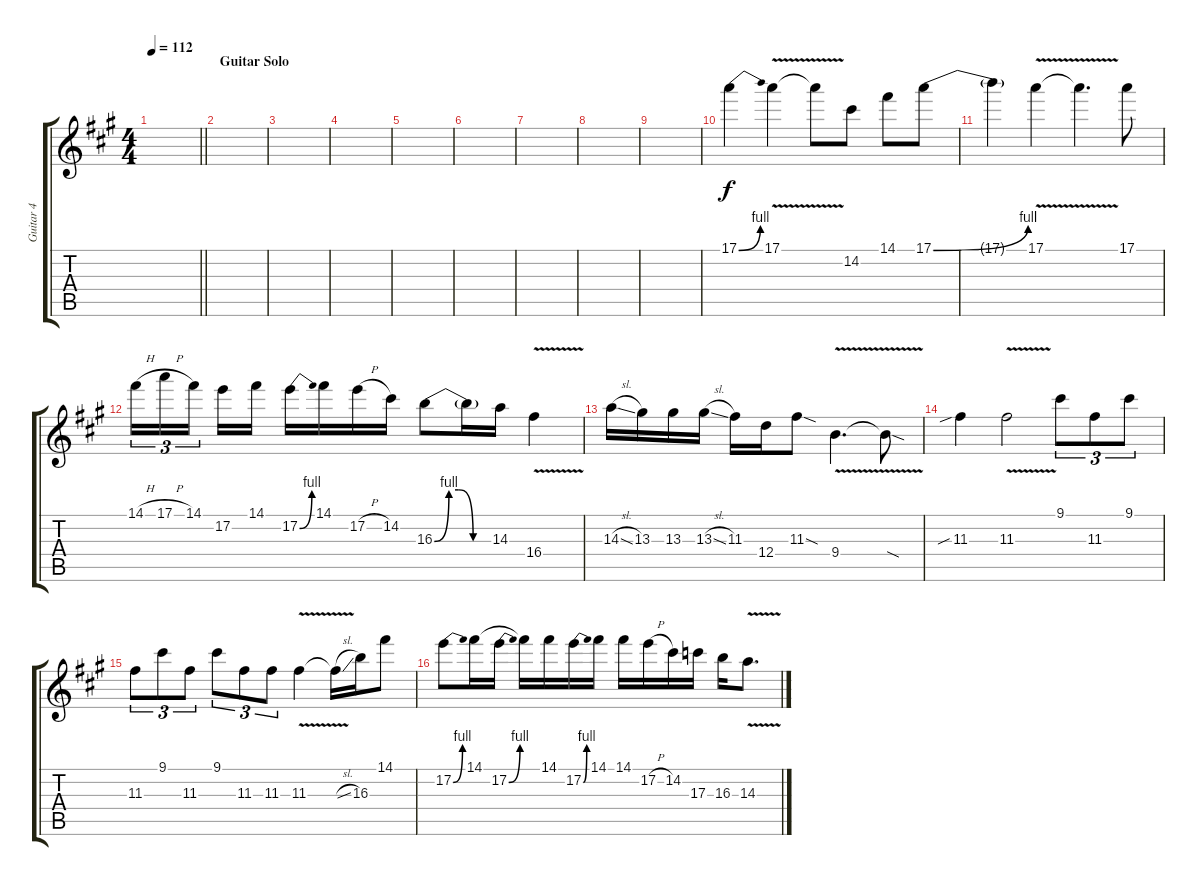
\track ("Guitar 4" "Guitar 4") {instrument distortionguitar}
\staff {score tabs}
\tuning (E4 B3 G3 D3 A2 E2) {hide}
\ts (4 4)
\tempo 112
\clef g2
\barLineRight lightlight
\ks a
|
\section ("" "Guitar Solo")
|
|
|
|
|
|
|
|
17.1{be (bend 0 0 60 4)}.4 17.1{v}.4 17.1{t}.8 14.2.8 14.1.8 17.1{be (bend 0 0 60 4)}.8 |
17.1{t}.4 17.1{v}.4 17.1{t}.4{d} 17.1.8 |
14.1{h}.16{tu (3 2)} 17.1{h}.16{tu (3 2)} 14.1.16{tu (3 2) beam splitsecondary} 17.2.16 14.1.16 17.2{be (bend 0 0 60 4)}.16 14.1.16 17.2{h}.16 14.2.16 16.3{be (custom 0 0 15 4 25 4 40 0 60 0)}.8 16.3{t}.16 14.3.16 16.4{v}.4 |
14.3{sl}.16 13.3.16 13.3.16 13.3{sl}.16 11.3.16 12.4.16 11.3{sod}.8 9.4{v}.4{d} 9.4{sod t}.8 |
11.3{sib}.4 11.3{v}.2 9.1.8{tu (3 2)} 11.3.8{tu (3 2)} 9.1.8{tu (3 2)} |
11.3.8{tu (3 2)} 9.1.8{tu (3 2)} 11.3.8{tu (3 2)} 9.1.8{tu (3 2)} 11.3.8{tu (3 2)} 11.3.8{tu (3 2)} 11.3{v}.4 11.3{sl t}.16 16.3.16 14.1.8 |
17.2{be (bend 0 0 60 4)}.8 14.1.16 17.2{be (bend 0 0 60 4)}.16 14.1{t}.16 14.1.16 17.2{be (bend 0 0 60 4)}.16 14.1.16 14.1.16 17.2{h}.16 14.2.16 17.3.16 16.3.16 14.3{v}.8{d}
